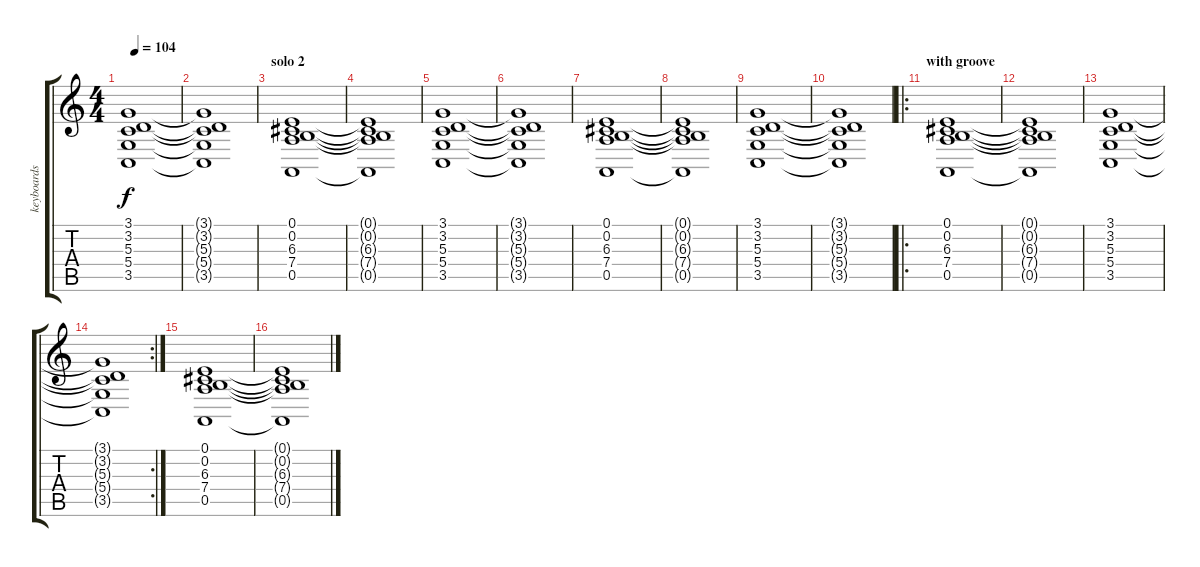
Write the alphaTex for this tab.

\track ("keyboards" "keyboards") {instrument lead1square}
\staff {score tabs}
\tuning (E4 B3 G3 D3 A2 E2) {hide}
\ts (4 4)
\tempo 104
\clef g2
\ks c
(3.1 3.2 5.3 5.4 3.5).1{dy f} |
(3.1{t} 3.2{t} 5.3{t} 5.4{t} 3.5{t}).1 |
\section ("" "solo 2")
(0.1 0.2 6.3 7.4 0.5).1 |
(0.1{t} 0.2{t} 6.3{t} 7.4{t} 0.5{t}).1 |
(3.1 3.2 5.3 5.4 3.5).1 |
(3.1{t} 3.2{t} 5.3{t} 5.4{t} 3.5{t}).1 |
(0.1 0.2 6.3 7.4 0.5).1 |
(0.1{t} 0.2{t} 6.3{t} 7.4{t} 0.5{t}).1 |
(3.1 3.2 5.3 5.4 3.5).1 |
(3.1{t} 3.2{t} 5.3{t} 5.4{t} 3.5{t}).1 |
\ro
\section ("" "with groove")
(0.1 0.2 6.3 7.4 0.5).1 |
(0.1{t} 0.2{t} 6.3{t} 7.4{t} 0.5{t}).1 |
(3.1 3.2 5.3 5.4 3.5).1 |
\rc 2
(3.1{t} 3.2{t} 5.3{t} 5.4{t} 3.5{t}).1 |
(0.1 0.2 6.3 7.4 0.5).1 |
(0.1{t} 0.2{t} 6.3{t} 7.4{t} 0.5{t}).1
